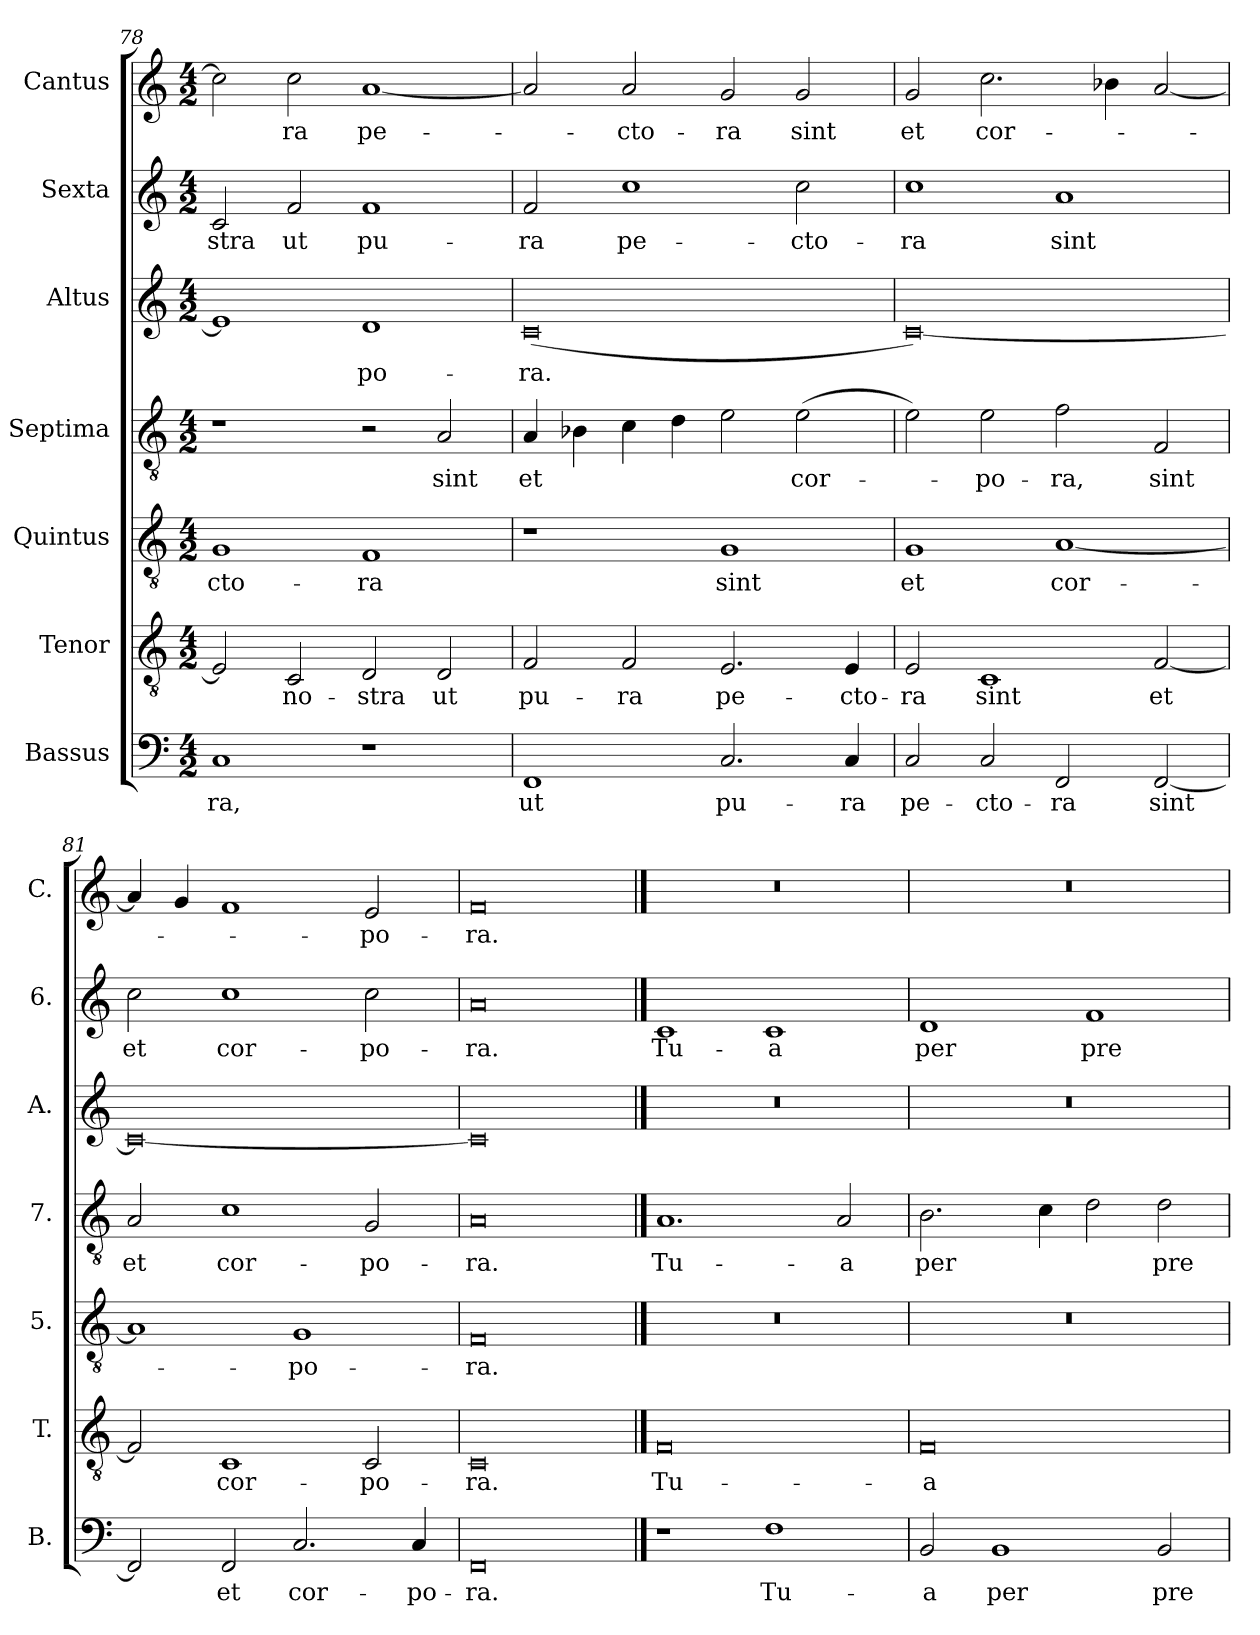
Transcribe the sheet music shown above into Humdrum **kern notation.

**kern	**text	**kern	**text	**kern	**text	**kern	**text	**kern	**text	**kern	**text	**kern	**text
*part7	*part7	*part6	*part6	*part5	*part5	*part4	*part4	*part3	*part3	*part2	*part2	*part1	*part1
*staff7	*staff7	*staff6	*staff6	*staff5	*staff5	*staff4	*staff4	*staff3	*staff3	*staff2	*staff2	*staff1	*staff1
*I"Bassus	*	*I"Tenor	*	*I"Quintus	*	*I"Septima	*	*I"Altus	*	*I"Sexta	*	*I"Cantus	*
*I'B.	*	*I'T.	*	*I'5.	*	*I'7.	*	*I'A.	*	*I'6.	*	*I'C.	*
*clefF4	*	*clefGv2	*	*clefGv2	*	*clefGv2	*	*clefG2	*	*clefG2	*	*clefG2	*
*k[]	*	*k[]	*	*k[]	*	*k[]	*	*k[]	*	*k[]	*	*k[]	*
*M4/2	*	*M4/2	*	*M4/2	*	*M4/2	*	*M4/2	*	*M4/2	*	*M4/2	*
=78	=78	=78	=78	=78	=78	=78	=78	=78	=78	=78	=78	=78	=78
!	!LO:LY:b	!	!	!	!LO:LY:b	!	!	!	!	!	!LO:LY:b	!	!
1C	-ra,	2E/]	.	1G	-cto-	1r	.	1e]	.	2c/	-stra	2cc\]	.
!	!	!	!LO:LY:b	!	!	!	!	!	!	!	!LO:LY:b	!	!LO:LY:b
.	.	2C/	no-	.	.	.	.	.	.	2f/	ut	2cc\	-ra
!	!	!	!LO:LY:b	!	!LO:LY:b	!	!	!	!LO:LY:b	!	!LO:LY:b	!	!LO:LY:b
1r	.	2D/	-stra	1F	-ra	2r	.	1d	-po-	1f	pu-	[1a	pe-
!	!	!	!LO:LY:b	!	!	!	!LO:LY:b	!	!	!	!	!	!
.	.	2D/	ut	.	.	2A/	sint	.	.	.	.	.	.
=79	=79	=79	=79	=79	=79	=79	=79	=79	=79	=79	=79	=79	=79
!	!LO:LY:b	!	!LO:LY:b	!	!	!	!LO:LY:b	!	!LO:LY:b	!	!LO:LY:b	!	!
1FF	ut	2F/	pu-	1r	.	4A/	et	(>0c	-ra.	2f/	-ra	2a/]	.
.	.	.	.	.	.	4B-X\	.	.	.	.	.	.	.
!	!	!	!LO:LY:b	!	!	!	!	!	!	!	!LO:LY:b	!	!LO:LY:b
.	.	2F/	-ra	.	.	4c\	.	.	.	1cc	pe-	2a/	-cto-
.	.	.	.	.	.	4d\	.	.	.	.	.	.	.
!	!LO:LY:b	!	!LO:LY:b	!	!LO:LY:b	!	!	!	!	!	!	!	!LO:LY:b
2.C/	pu-	2.E/	pe-	1G	sint	2e\	.	.	.	.	.	2g/	-ra
!	!	!	!	!	!	!	!LO:LY:b	!	!	!	!LO:LY:b	!	!LO:LY:b
.	.	.	.	.	.	(>2e\	cor-	.	.	2cc\	-cto-	2g/	sint
!	!LO:LY:b	!	!LO:LY:b	!	!	!	!	!	!	!	!	!	!
4C/	-ra	4E/	-cto-	.	.	.	.	.	.	.	.	.	.
=80	=80	=80	=80	=80	=80	=80	=80	=80	=80	=80	=80	=80	=80
!	!LO:LY:b	!	!LO:LY:b	!	!LO:LY:b	!	!	!	!	!	!LO:LY:b	!	!LO:LY:b
2C/	pe-	2E/	-ra	1G	et	2e\)	.	[0c)	.	1cc	-ra	2g/	et
!	!LO:LY:b	!	!LO:LY:b	!	!	!	!LO:LY:b	!	!	!	!	!	!LO:LY:b
2C/	-cto-	1C	sint	.	.	2e\	-po-	.	.	.	.	2.cc\	cor-
!	!LO:LY:b	!	!	!	!LO:LY:b	!	!LO:LY:b	!	!	!	!LO:LY:b	!	!
2FF/	-ra	.	.	[1A	cor-	2f\	-ra,	.	.	1a	sint	.	.
.	.	.	.	.	.	.	.	.	.	.	.	4b-X\	.
!	!LO:LY:b	!	!LO:LY:b	!	!	!	!LO:LY:b	!	!	!	!	!	!
[2FF/	sint	[2F/	et	.	.	2F/	sint	.	.	.	.	[2a/	.
=81	=81	=81	=81	=81	=81	=81	=81	=81	=81	=81	=81	=81	=81
!	!	!	!	!	!	!	!LO:LY:b	!	!	!	!LO:LY:b	!	!
2FF/]	.	2F/]	.	1A]	.	2A/	et	0c_	.	2cc\	et	4a/]	.
.	.	.	.	.	.	.	.	.	.	.	.	4g/	.
!	!LO:LY:b	!	!LO:LY:b	!	!	!	!LO:LY:b	!	!	!	!LO:LY:b	!	!
2FF/	et	1C	cor-	.	.	1c	cor-	.	.	1cc	cor-	1f	.
!	!LO:LY:b	!	!	!	!LO:LY:b	!	!	!	!	!	!	!	!
2.C/	cor-	.	.	1G	-po-	.	.	.	.	.	.	.	.
!	!	!	!LO:LY:b	!	!	!	!LO:LY:b	!	!	!	!LO:LY:b	!	!LO:LY:b
.	.	2C/	-po-	.	.	2G/	-po-	.	.	2cc\	-po-	2e/	-po-
!	!LO:LY:b	!	!	!	!	!	!	!	!	!	!	!	!
4C/	-po-	.	.	.	.	.	.	.	.	.	.	.	.
!!LO:PB:g=z
=82	=82	=82	=82	=82	=82	=82	=82	=82	=82	=82	=82	=82	=82
!	!LO:LY:b	!	!LO:LY:b	!	!LO:LY:b	!	!LO:LY:b	!	!	!	!LO:LY:b	!	!LO:LY:b
0FF	-ra.	0C	-ra.	0F	-ra.	0A	-ra.	0c]	.	0a	-ra.	0f	-ra.
==83	==83	==83	==83	==83	==83	==83	==83	==83	==83	==83	==83	==83	==83
!	!	!	!LO:LY:b	!	!	!	!LO:LY:b	!	!	!	!LO:LY:b	!	!
1r	.	0F	Tu-	0r	.	1.A	Tu-	0r	.	1c	Tu-	0r	.
!	!LO:LY:b	!	!	!	!	!	!	!	!	!	!LO:LY:b	!	!
1F	Tu-	.	.	.	.	.	.	.	.	1c	-a	.	.
!	!	!	!	!	!	!	!LO:LY:b	!	!	!	!	!	!
.	.	.	.	.	.	2A/	-a	.	.	.	.	.	.
=84	=84	=84	=84	=84	=84	=84	=84	=84	=84	=84	=84	=84	=84
!	!LO:LY:b	!	!LO:LY:b	!	!	!	!LO:LY:b	!	!	!	!LO:LY:b	!	!
2BB/	-a	0F	-a	0r	.	2.B\	per	0r	.	1d	per	0r	.
!	!LO:LY:b	!	!	!	!	!	!	!	!	!	!	!	!
1BB	per	.	.	.	.	.	.	.	.	.	.	.	.
.	.	.	.	.	.	4c\	.	.	.	.	.	.	.
!	!	!	!	!	!	!	!	!	!	!	!LO:LY:b	!	!
.	.	.	.	.	.	2d\	.	.	.	1f	pre-	.	.
!	!LO:LY:b	!	!	!	!	!	!LO:LY:b	!	!	!	!	!	!
2BB/	pre-	.	.	.	.	2d\	pre-	.	.	.	.	.	.
=	=	=	=	=	=	=	=	=	=	=	=	=	=
*-	*-	*-	*-	*-	*-	*-	*-	*-	*-	*-	*-	*-	*-
